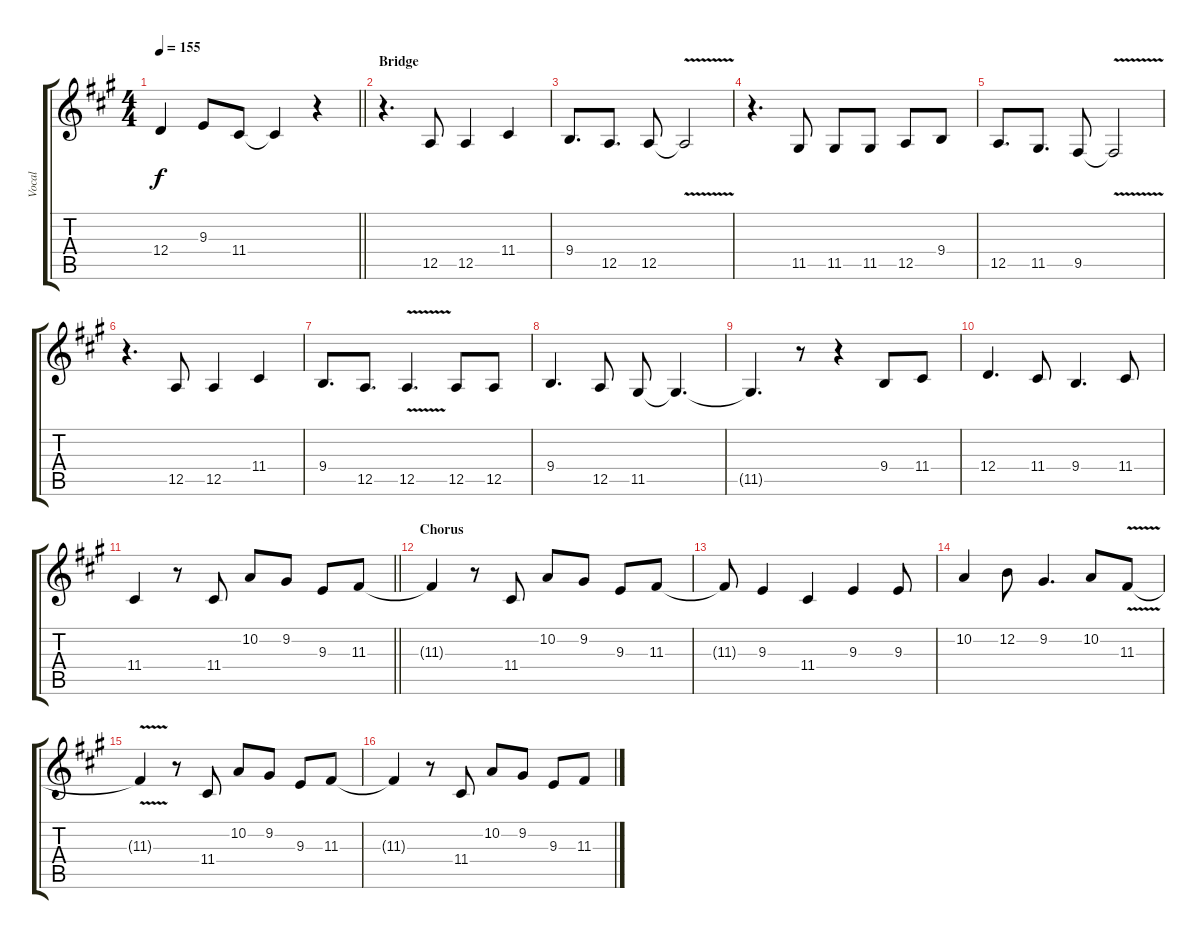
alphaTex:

\track ("Vocal" "Vocal") {instrument lead1square}
\staff {score tabs}
\tuning (E4 B3 G3 D3 A2 E2) {hide}
\ts (4 4)
\tempo 155
\clef g2
\barLineRight lightlight
\ks a
12.4{t}.4{dy f} 9.3.8 11.4.8 11.4{t}.4 r.4 |
\section ("" "Bridge")
r.4{d} 12.5.8 12.5.4 11.4.4 |
9.4.8{d} 12.5.8{d} 12.5.8 12.5{v t}.2 |
r.4{d} 11.5.8 11.5.8 11.5.8 12.5.8 9.4.8 |
12.5.8{d} 11.5.8{d} 9.5.8 9.5{v t}.2 |
r.4{d} 12.5.8 12.5.4 11.4.4 |
9.4.8{d} 12.5.8{d} 12.5{v}.4{d} 12.5.8 12.5.8 |
9.4.4{d} 12.5.8 11.5.8 11.5{t}.4{d} |
11.5{t}.4{d} r.8 r.4 9.4.8 11.4.8 |
12.4.4{d} 11.4.8 9.4.4{d} 11.4.8 |
\barLineRight lightlight
11.4.4 r.8 11.4.8 10.2.8 9.2.8 9.3.8 11.3.8 |
\section ("" "Chorus")
11.3{t}.4 r.8 11.4.8 10.2.8 9.2.8 9.3.8 11.3.8 |
11.3{t}.8 9.3.4 11.4.4 9.3.4 9.3.8 |
10.2.4 12.2.8 9.2.4{d} 10.2.8 11.3{v}.8 |
11.3{t}.4 r.8 11.4.8 10.2.8 9.2.8 9.3.8 11.3.8 |
11.3{t}.4 r.8 11.4.8 10.2.8 9.2.8 9.3.8 11.3.8
